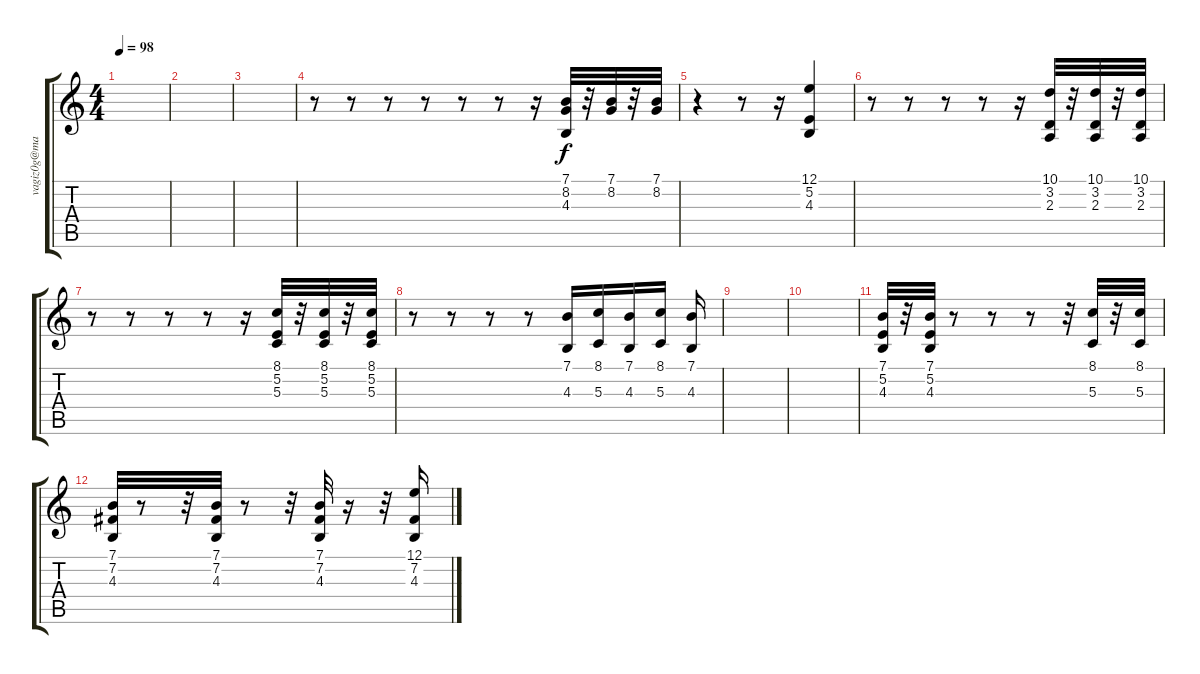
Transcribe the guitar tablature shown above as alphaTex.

\track ("" "vagiz0g@ma") {instrument tuba}
\staff {score tabs}
\tuning (E4 B3 G3 D3 A2 E2) {hide}
\ts (4 4)
\tempo 98
\clef g2
\ks c
|
|
|
r.8 r.8 r.8 r.8 r.8 r.8 r.16 (7.1 8.2 4.3).32 r.32 (7.1 8.2).32 r.32 (7.1 8.2).32 |
r.4 r.8 r.16 (12.1 5.2 4.3).4 |
r.8 r.8 r.8 r.8 r.16 (10.1 3.2 2.3).32 r.32 (10.1 3.2 2.3).32 r.32 (10.1 3.2 2.3).32 |
r.8 r.8 r.8 r.8 r.16 (8.1 5.2 5.3).32 r.32 (8.1 5.2 5.3).32 r.32 (8.1 5.2 5.3).32 |
r.8 r.8 r.8 r.8 (7.1 4.3).16 (8.1 5.3).16 (7.1 4.3).16 (8.1 5.3).16 (7.1 4.3).16 |
|
|
(7.1 5.2 4.3).32 r.32 (7.1 5.2 4.3).32 r.8 r.8 r.8 r.32 (8.1 5.3).32 r.32 (8.1 5.3).32 |
(7.1 7.2 4.3).32 r.8 r.32 (7.1 7.2 4.3).32 r.8 r.32 (7.1 7.2 4.3).32 r.16 r.32 (12.1 7.2 4.3).16
